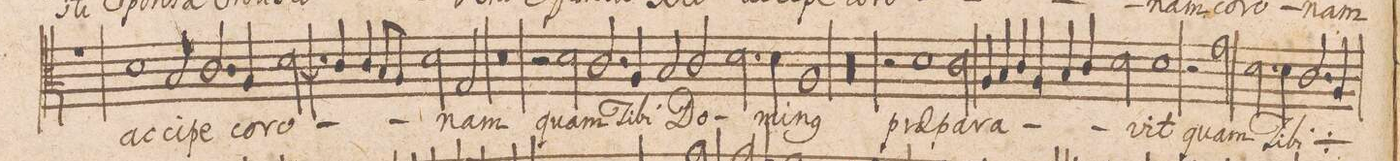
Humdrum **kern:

**kern	**text
*I"TENOR.	*
*clefC3	*
*k[]	*
*met(C|)	*
*M2/1	*
1rg	.
1d	ac-
=36-	=36-
2B/	-ci-
2.c/	-pe
4A/	co-
2.d\	-ro-
=37-	=37-
4c/	.
4c/	.
8B/L	.
8A/J	.
2d\	.
2G/	-nam
=38-	=38-
0r	.
=39-	=39-
2r	.
2d\	quam
2.c/	Ti-
4A/	-bi
=40-	=40-
2B/	Do-
2c/	.
2.d\	.
4d\	-mi-
=41-	=41-
1A	-n(us)
00r	.
=42-	=42-
=43-	=43-
2r	.
1d\	prae-
=44-	=44-
2c\	-pa-
4A/	-ra-
4B/	.
4c/	.
4A/	.
=45-	=45-
4B/	.
4c/	.
2d\	.
1d	-vit
=46-	=46-
2r	.
2g\	quam
2.d\	Ti-
4d\	-bi
=47-	=47-
*	*ij
2.c/	Ti-
4A/	-bi
*	*Xij
*-	*-
